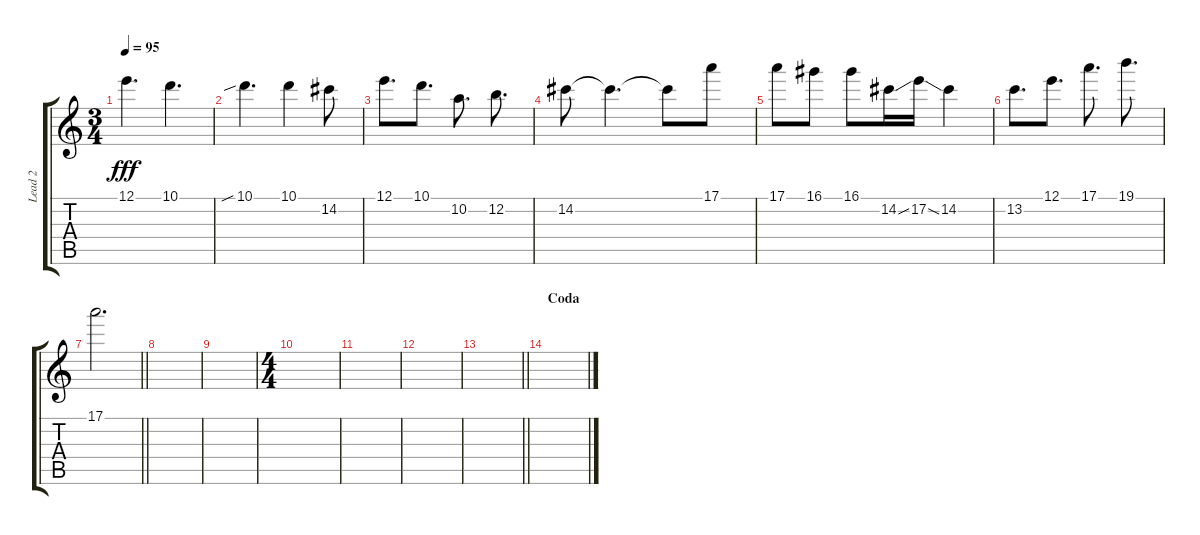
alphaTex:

\track ("Lead 2" "Lead 2") {instrument distortionguitar}
\staff {score tabs}
\tuning (E4 B3 G3 D3 A2 D2) {hide}
\ts (3 4)
\tempo 95
\clef g2
\ks c
12.1.4{d dy fff} 10.1.4{d} |
10.1{sib}.4{d} 10.1.4 14.2.8 |
12.1.8{d} 10.1.8{d} 10.2.8{d} 12.2.8{d} |
14.2.8 14.2{t}.4{d} 14.2{t}.8 17.1.8 |
17.1.8 16.1.8 16.1.8 14.2{ss}.16 17.2{ss}.16 14.2.4 |
13.2.8{d} 12.1.8{d} 17.1.8{d} 19.1.8{d} |
\barLineRight lightlight
17.1.2{d} |
|
|
\ts (4 4)
|
|
|
\barLineRight lightlight
|
\section ("" "Coda")
